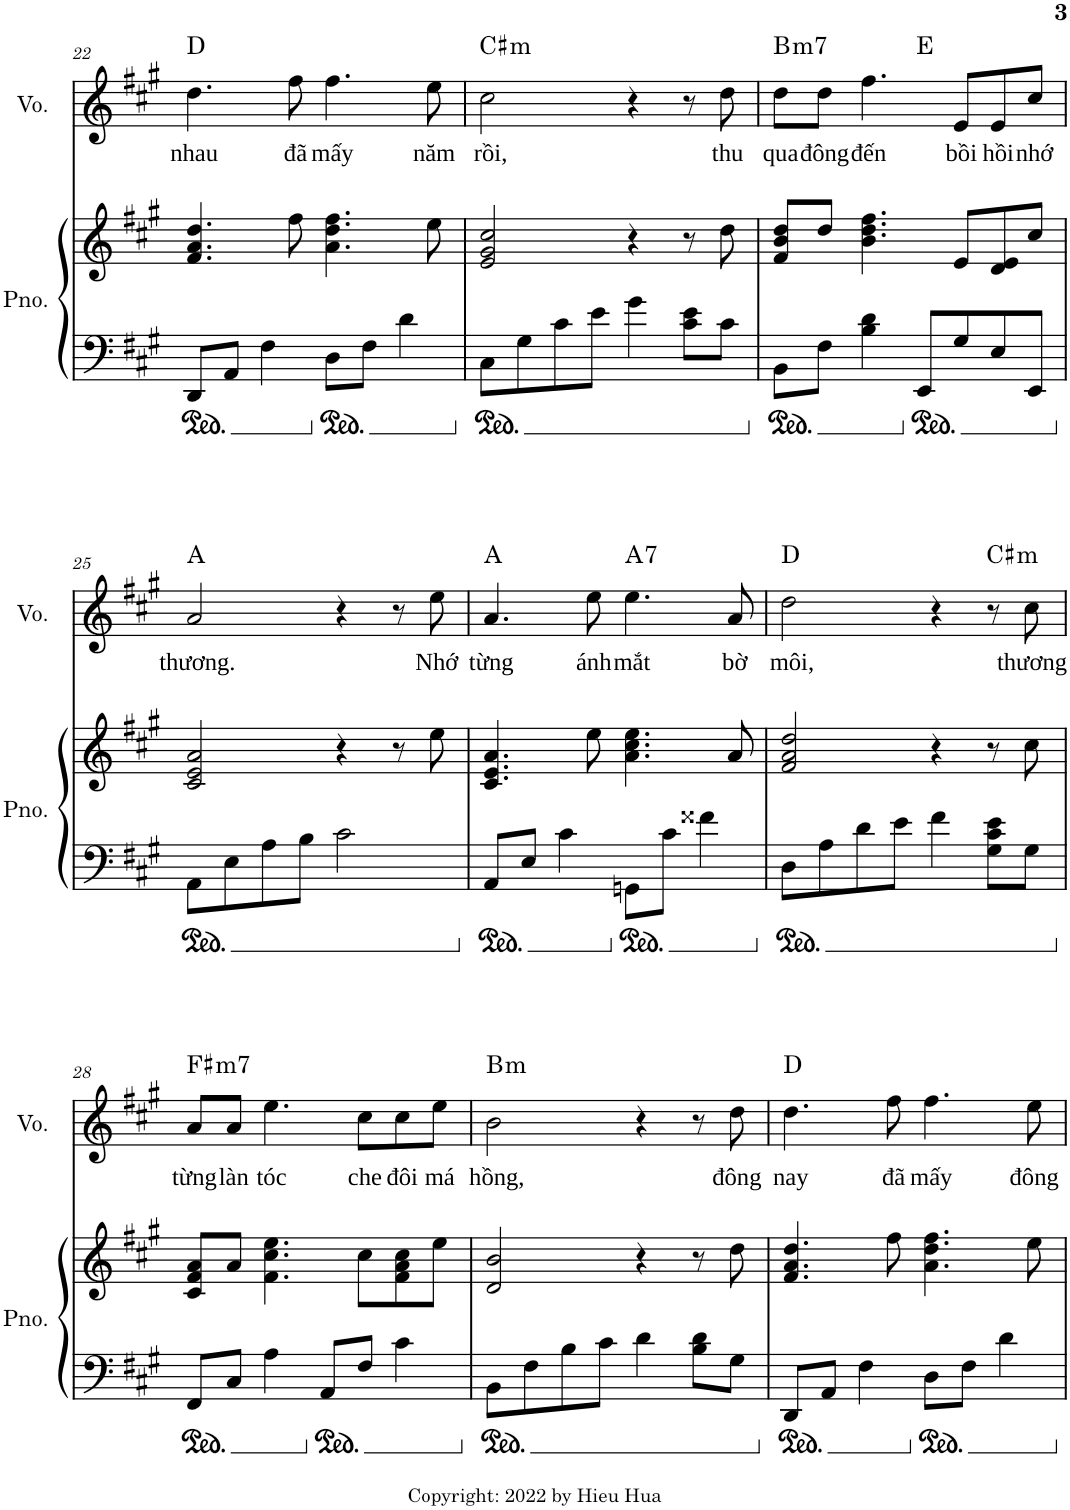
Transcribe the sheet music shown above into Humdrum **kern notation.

**kern	**kern	**kern	**text	**harte
*part2	*part2	*part1	*part1	*part1
*staff3	*staff2	*staff1	*staff1	*
*I"Piano	*	*I"Voice	*	*
*I'Pno.	*	*I'Vo.	*	*
!!LO:PB:g=z
*clefF4	*clefG2	*clefG2	*	*
*k[f#c#g#]	*k[f#c#g#]	*k[f#c#g#]	*	*
*M4/4	*M4/4	*M4/4	*	*
=22	=22	=22	=22	=22
!	!	!	!LO:LY:b	!
8DD/L	4.f#/ 4.a/ 4.dd/	4.dd\	nhau	D:maj
8AA/J	.	.	.	.
4F#\	.	.	.	.
!	!	!	!LO:LY:b	!
.	8ff#\	8ff#\	đã	.
!	!	!	!LO:LY:b	!
8D\L	4.a\ 4.dd\ 4.ff#\	4.ff#\	mấy	.
8F#\J	.	.	.	.
4d\	.	.	.	.
!	!	!	!LO:LY:b	!
.	8ee\	8ee\	năm	.
=23	=23	=23	=23	=23
!	!	!	!LO:LY:b	!LO:H:kt=m
8C#\L	2e/ 2g#/ 2cc#/	2cc#\	rồi,	C#:min
8G#\	.	.	.	.
8c#\	.	.	.	.
8e\J	.	.	.	.
4g#\	4r	4r	.	.
8c#\ 8e\L	8r	8r	.	.
!	!	!	!LO:LY:b	!
8c#\J	8dd\	8dd\	thu	.
=24	=24	=24	=24	=24
!	!	!	!LO:LY:b	!LO:H:kt=m7
*	*	*^	*	*
8BB\L	8f#/ 8b/ 8dd/L	8dd\L	2ryy	qua	B:min7
!	!	!	!	!LO:LY:b	!
8F#\J	8dd/J	8dd\J	.	đông	.
!	!	!	!	!LO:LY:b	!
4B\ 4d\	4.b\ 4.dd\ 4.ff#\	4.ff#\	.	đến	.
8EE/L	.	.	2ryy	.	E:maj
!	!	!	!	!LO:LY:b	!
8G#/	8e/L	8e/L	.	bồi	.
!	!	!	!	!LO:LY:b	!
8E/	8d/ 8e/	8e/	.	hồi	.
!	!	!	!	!LO:LY:b	!
8EE/J	8cc#/J	8cc#/J	.	nhớ	.
!!LO:LB:g=z
=25	=25	=25	=25	=25	=25
!	!	!	!	!LO:LY:b	!
*	*	*v	*v	*	*
8AA\L	2c#/ 2e/ 2a/	2a/	thương.	A:maj
8E\	.	.	.	.
8A\	.	.	.	.
8B\J	.	.	.	.
2c#\	4r	4r	.	.
.	8r	8r	.	.
!	!	!	!LO:LY:b	!
.	8ee\	8ee\	Nhớ	.
=26	=26	=26	=26	=26
!	!	!	!LO:LY:b	!
8AA/L	4.c#/ 4.e/ 4.a/	4.a/	từng	A:maj
8E/J	.	.	.	.
4c#\	.	.	.	.
!	!	!	!LO:LY:b	!
.	8ee\	8ee\	ánh	.
!	!	!	!LO:LY:b	!LO:H:kt=7
8GGn\L	4.a\ 4.cc#\ 4.ee\	4.ee\	mắt	A:7
8c#\J	.	.	.	.
4f##X\	.	.	.	.
!	!	!	!LO:LY:b	!
.	8a/	8a/	bờ	.
=27	=27	=27	=27	=27
!	!	!	!LO:LY:b	!
8D\L	2f#/ 2a/ 2dd/	2dd\	môi,	D:maj
8A\	.	.	.	.
8d\	.	.	.	.
8e\J	.	.	.	.
4f#\	4r	4r	.	.
!	!	!	!	!LO:H:kt=m
8G#\ 8c#\ 8e\L	8r	8r	.	C#:min
!	!	!	!LO:LY:b	!
8G#\J	8cc#\	8cc#\	thương	.
!!LO:LB:g=z
=28	=28	=28	=28	=28
!	!	!	!LO:LY:b	!LO:H:kt=m7
8FF#/L	8c#/ 8f#/ 8a/L	8a/L	từng	F#:min7
!	!	!	!LO:LY:b	!
8C#/J	8a/J	8a/J	làn	.
!	!	!	!LO:LY:b	!
4A\	4.f#\ 4.cc#\ 4.ee\	4.ee\	tóc	.
8AA/L	.	.	.	.
!	!	!	!LO:LY:b	!
8F#/J	8cc#\L	8cc#\L	che	.
!	!	!	!LO:LY:b	!
4c#\	8f#\ 8a\ 8cc#\	8cc#\	đôi	.
!	!	!	!LO:LY:b	!
.	8ee\J	8ee\J	má	.
=29	=29	=29	=29	=29
!	!	!	!LO:LY:b	!LO:H:kt=m
8BB\L	2d/ 2b/	2b\	hồng,	B:min
8F#\	.	.	.	.
8B\	.	.	.	.
8c#\J	.	.	.	.
4d\	4r	4r	.	.
8B\ 8d\L	8r	8r	.	.
!	!	!	!LO:LY:b	!
8G#\J	8dd\	8dd\	đông	.
=30	=30	=30	=30	=30
!	!	!	!LO:LY:b	!
8DD/L	4.f#/ 4.a/ 4.dd/	4.dd\	nay	D:maj
8AA/J	.	.	.	.
4F#\	.	.	.	.
!	!	!	!LO:LY:b	!
.	8ff#\	8ff#\	đã	.
!	!	!	!LO:LY:b	!
8D\L	4.a\ 4.dd\ 4.ff#\	4.ff#\	mấy	.
8F#\J	.	.	.	.
4d\	.	.	.	.
!	!	!	!LO:LY:b	!
.	8ee\	8ee\	đông	.
=	=	=	=	=
*-	*-	*-	*-	*-
